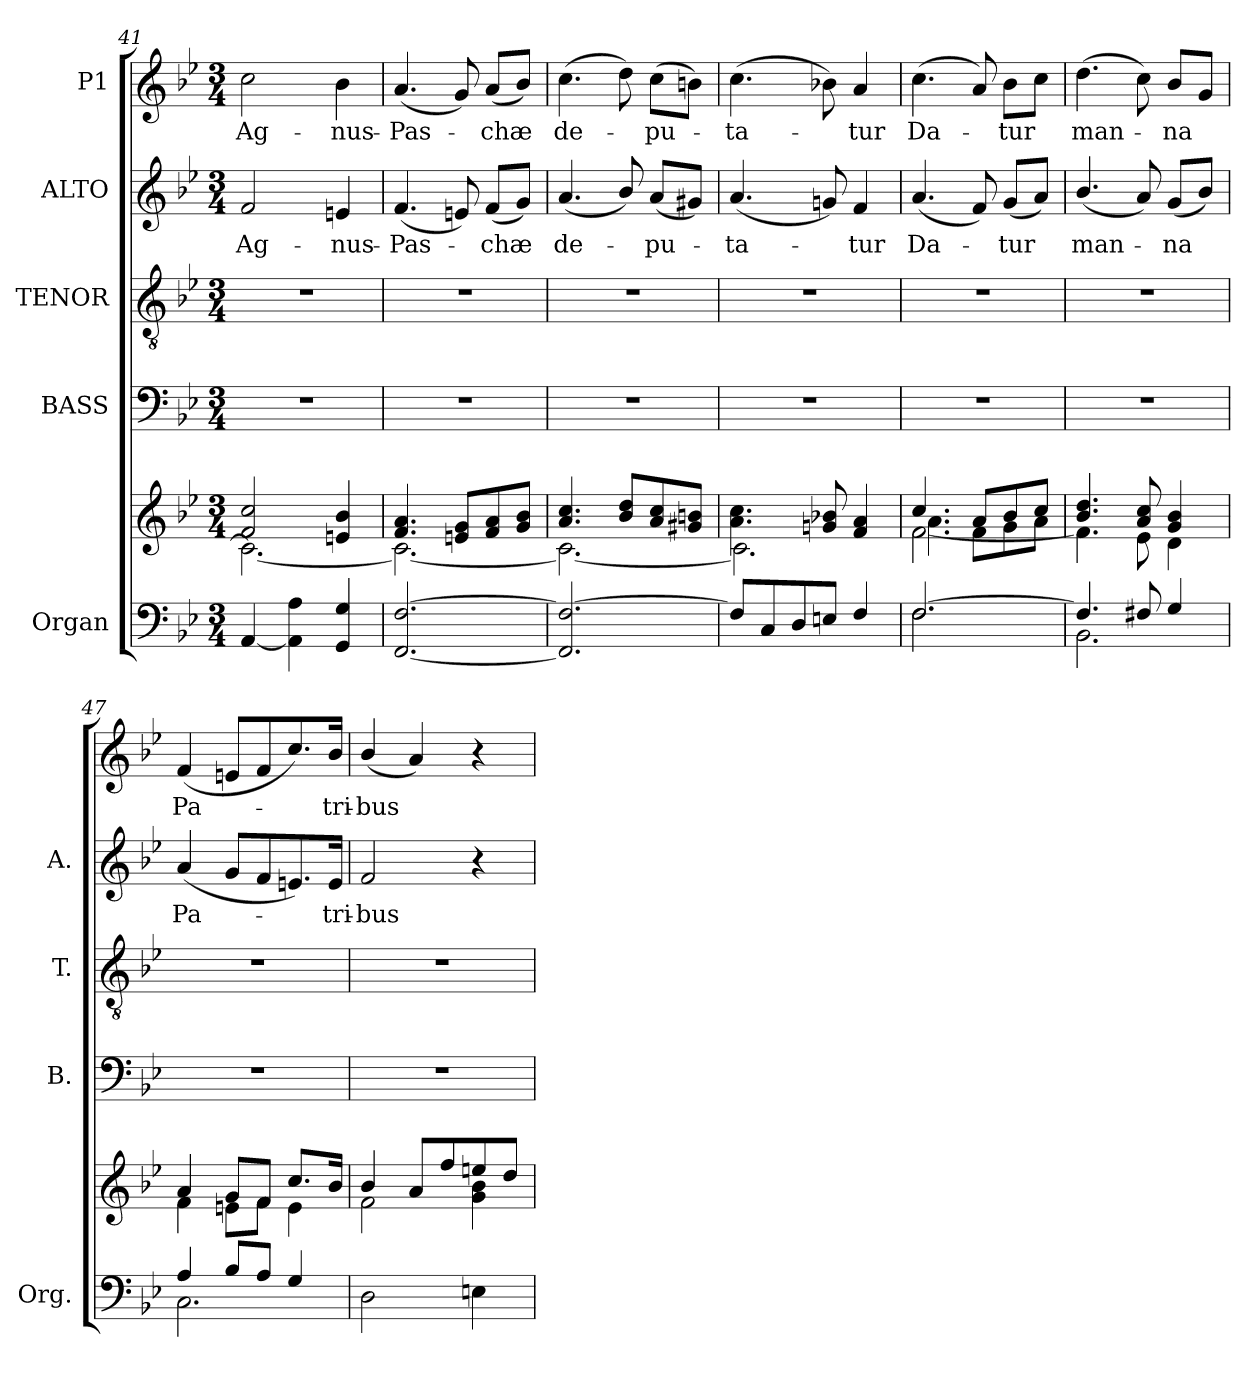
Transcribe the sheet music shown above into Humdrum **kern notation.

**kern	**kern	**kern	**kern	**kern	**text	**kern	**text
*part5	*part5	*part4	*part3	*part2	*part2	*part1	*part1
*staff6	*staff5	*staff4	*staff3	*staff2	*staff2	*staff1	*staff1
*I"Organ	*	*I"BASS	*I"TENOR	*I"ALTO	*	*I"P1	*
*I'Org.	*	*I'B.	*I'T.	*I'A.	*	*	*
*clefF4	*clefG2	*clefF4	*clefGv2	*clefG2	*	*clefG2	*
*	*	*	*ITrd7c12	*	*	*	*
*k[b-e-]	*k[b-e-]	*k[b-e-]	*k[b-e-]	*k[b-e-]	*	*k[b-e-]	*
*B-:	*B-:	*B-:	*B-:	*B-:	*	*B-:	*
*M3/4	*M3/4	*M3/4	*M3/4	*M3/4	*	*M3/4	*
=41	=41	=41	=41	=41	=41	=41	=41
*	*^	*	*	*	*	*	*
!	!	!	!LO:N:vis=1	!LO:N:vis=1	!	!	!	!
!	!	!	!	!	!	!LO:LY:b:color=#000000	!	!
!	!	!	!	!	!	!	!	!LO:LY:b:color=#000000
[4AAi/	2fi/ 2cci	2.ci\_	2.r	2.r	2fi/	Ag-	2cci\	Ag-
4AAi\] 4Ai	.	.	.	.	.	.	.	.
!	!	!	!	!	!	!LO:LY:b:color=#000000	!	!
!	!	!	!	!	!	!	!	!LO:LY:b:color=#000000
4GGi/ 4Gi	4eni/ 4b-i	.	.	.	4eni/	-nus-	4b-i\	-nus-
=42	=42	=42	=42	=42	=42	=42	=42	=42
!	!	!	!LO:N:vis=1	!LO:N:vis=1	!	!	!	!
!	!	!	!	!	!	!LO:LY:b:color=#000000	!	!
!	!	!	!	!	!	!	!	!LO:LY:b:color=#000000
[2.FFi/ [2.Fi	4.fi/ 4.ai	2.ci\_	2.r	2.r	(4.fi/	-Pas-	(4.ai/	-Pas-
.	8eni/ 8giL	.	.	.	8eni/)	.	8gi/)	.
!	!	!	!	!	!	!LO:LY:b:color=#000000	!	!
!	!	!	!	!	!	!	!	!LO:LY:b:color=#000000
.	8fi/ 8ai	.	.	.	(8fi/L	-chæ	(8ai/L	-chæ
.	8gi/ 8b-iJ	.	.	.	8gi/J)	.	8b-i/J)	.
!!LO:LB:g=z
=43	=43	=43	=43	=43	=43	=43	=43	=43
!	!	!	!LO:N:vis=1	!LO:N:vis=1	!	!	!	!
!	!	!	!	!	!	!LO:LY:b:color=#000000	!	!
!	!	!	!	!	!	!	!	!LO:LY:b:color=#000000
2.FFi/] 2.Fi_	4.ai/ 4.cci	2.ci\_	2.r	2.r	(4.ai/	de-	(4.cci\	de-
.	8b-i/ 8ddiL	.	.	.	8b-i/)	.	8ddi\)	.
!	!	!	!	!	!	!LO:LY:b:color=#000000	!	!
!	!	!	!	!	!	!	!	!LO:LY:b:color=#000000
.	8ai/ 8cci	.	.	.	(8ai/L	-pu-	(8cci\L	-pu-
.	8g#Xi/ 8bniJ	.	.	.	8g#Xi/J)	.	8bni\J)	.
=44	=44	=44	=44	=44	=44	=44	=44	=44
!	!	!	!LO:N:vis=1	!LO:N:vis=1	!	!	!	!
!	!	!	!	!	!	!LO:LY:b:color=#000000	!	!
!	!	!	!	!	!	!	!	!LO:LY:b:color=#000000
8Fi/L]	4.ai\ 4.cci	2.ci\]	2.r	2.r	(4.ai/	-ta-	(4.cci\	-ta-
8Ci/	.	.	.	.	.	.	.	.
8Di/	.	.	.	.	.	.	.	.
8Eni/J	8gni/ 8b-Xi	.	.	.	8gni/)	.	8b-Xi\)	.
!	!	!	!	!	!	!LO:LY:b:color=#000000	!	!
!	!	!	!	!	!	!	!	!LO:LY:b:color=#000000
4Fi/	4fi/ 4ai	.	.	.	4fi/	-tur	4ai/	-tur
=45	=45	=45	=45	=45	=45	=45	=45	=45
*^	*	*^	*	*	*	*	*	*
!	!	!	!	!	!LO:N:vis=1	!LO:N:vis=1	!	!	!	!
!	!	!	!	!	!	!	!	!LO:LY:b:color=#000000	!	!
!	!	!	!	!	!	!	!	!	!	!LO:LY:b:color=#000000
[2.Fi/	2.Fi\	4.cci/	[2.fi\	4.ai\	2.r	2.r	(4.ai/	Da-	(4.cci\	Da-
.	.	8ai/L	.	8fi\L	.	.	8fi/)	.	8ai/)	.
!	!	!	!	!	!	!	!	!LO:LY:b:color=#000000	!	!
!	!	!	!	!	!	!	!	!	!	!LO:LY:b:color=#000000
.	.	8b-i/	.	8gi\	.	.	(8gi/L	-tur	8b-i\L	-tur
.	.	8cci/J	.	8ai\J	.	.	8ai/J)	.	8cci\J	.
=46	=46	=46	=46	=46	=46	=46	=46	=46	=46	=46
!	!	!	!	!	!LO:N:vis=1	!LO:N:vis=1	!	!	!	!
*	*	*	*v	*v	*	*	*	*	*	*
*	*	*	*^	*	*	*	*	*	*
!	!	!	!	!	!	!	!	!LO:LY:b:color=#000000	!	!
*	*	*	*v	*v	*	*	*	*	*	*
*	*	*	*^	*	*	*	*	*	*
!	!	!	!	!	!	!	!	!	!	!LO:LY:b:color=#000000
*	*	*	*v	*v	*	*	*	*	*	*
4.Fi/]	2.BB-i\	4.b-i/ 4.ddi	4.fi\]	2.r	2.r	(4.b-i/	man-	(4.ddi\	man-
8F#Xi/	.	8ai/ 8cci	8e-i\	.	.	8ai/)	.	8cci\)	.
!	!	!	!	!	!	!	!LO:LY:b:color=#000000	!	!
!	!	!	!	!	!	!	!	!	!LO:LY:b:color=#000000
4Gi/	.	4gi/ 4b-i	4di\	.	.	(8gi/L	-na	8b-i/L	-na
.	.	.	.	.	.	8b-i/J)	.	8gi/J	.
=47	=47	=47	=47	=47	=47	=47	=47	=47	=47
!	!	!	!	!LO:N:vis=1	!LO:N:vis=1	!	!	!	!
!	!	!	!	!	!	!	!LO:LY:b:color=#000000	!	!
!	!	!	!	!	!	!	!	!	!LO:LY:b:color=#000000
4Ai/	2.Ci\	4ai/	4fi\	2.r	2.r	(4ai/	Pa-	(4fi/	Pa-
8B-i/L	.	8gi/L	8eni\L	.	.	8gi/L	.	8eni/L	.
8Ai/J	.	8fi/J	8fi\J	.	.	8fi/	.	8fi/	.
4Gi/	.	8.cci/L	4ei\	.	.	8.eni/)	.	8.cci/)	.
!	!	!	!	!	!	!	!LO:LY:b:color=#000000	!	!
!	!	!	!	!	!	!	!	!	!LO:LY:b:color=#000000
.	.	16b-i/Jk	.	.	.	16ei/Jk	-tri-	16b-i/Jk	-tri-
*v	*v	*	*	*	*	*	*	*	*
!!LO:LB:g=z
=48	=48	=48	=48	=48	=48	=48	=48	=48
!	!	!	!LO:N:vis=1	!LO:N:vis=1	!	!	!	!
!	!	!	!	!	!	!LO:LY:b:color=#000000	!	!
!	!	!	!	!	!	!	!	!LO:LY:b:color=#000000
2Di\	4b-i/	2fi\	2.r	2.r	2fi/	-bus	(4b-i/	-bus
.	8ai/L	.	.	.	.	.	4ai/)	.
.	8ffi/	.	.	.	.	.	.	.
4Eni\	8eeni/	4gi\ 4b-i	.	.	4r	.	4r	.
.	8ddi/J	.	.	.	.	.	.	.
*	*v	*v	*	*	*	*	*	*
=	=	=	=	=	=	=	=
*-	*-	*-	*-	*-	*-	*-	*-
